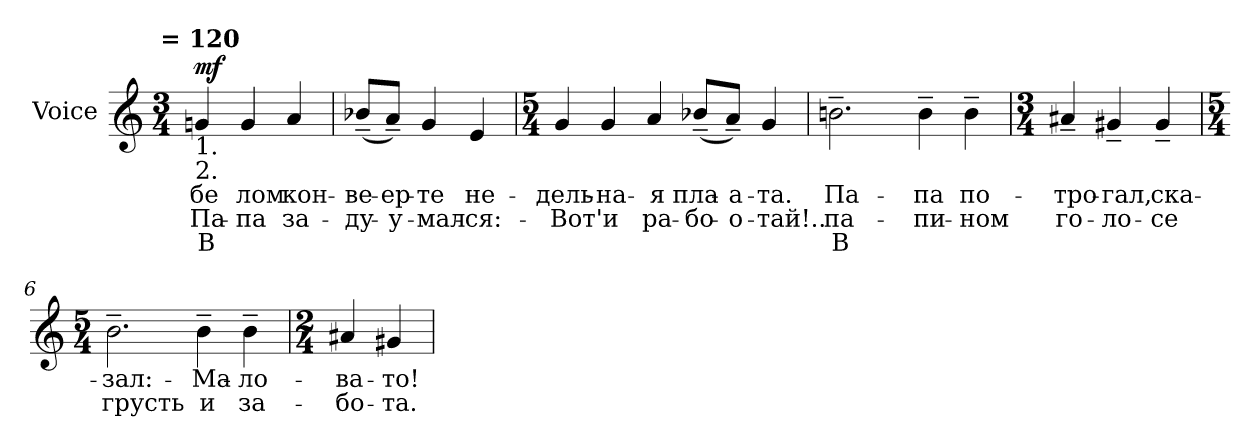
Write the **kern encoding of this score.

**kern	**text	**text	**text	**dynam
*part1	*part1	*part1	*part1	*part1
*staff1	*staff1	*staff1	*staff1	*staff1
*I"Voice	*	*	*	*
*I'Vo.	*	*	*	*
*clefG2	*	*	*	*
*k[]	*	*	*	*
!!LO:TX:omd:t= = 120
*M3/4	*	*	*	*
*MM120	*	*	*	*
=1	=1	=1	=1	=1
!LO:TX:b:t=1.	!	!	!	!
!LO:TX:b:t=2.	!	!	!	!
!	!	!	!	!LO:DY:a
4gni/	бе	Па-	В	mf
4g/	лом	-па	.	.
4a/	кон-	за-	.	.
=2	=2	=2	=2	=2
(<8b-X~/L	-ве-	-ду-	.	.
8a~/J)	-ер-	-у-	.	.
4g/	-те	-мал-	.	.
4e/	не-	-ся:-	.	.
=3	=3	=3	=3	=3
*M5/4	*	*	*	*
4g/	-дель-	-Вот	.	.
4g/	-на-	'и	.	.
4a/	-я	ра-	.	.
(<8b-X~/L	пла-	-бо-	.	.
8a~/J)	-а-	-о-	.	.
4g/	-та.	-тай!..	.	.
=4	=4	=4	=4	=4
2.bn~\	Па-	па-	В	.
4b~\	-па	-пи-	.	.
4b~\	по-	ном	.	.
!!LO:LB:g=z
=5	=5	=5	=5	=5
*M3/4	*	*	*	*
4a#X~/	-тро-	го-	.	.
4g#X~/	-гал,	-ло-	.	.
4g#~/	ска-	-се	.	.
=6	=6	=6	=6	=6
*M5/4	*	*	*	*
2.b~\	-зал:-	грусть	.	.
4b~\	-Ма-	и	.	.
4b~\	-ло-	за-	.	.
=7	=7	=7	=7	=7
*M2/4	*	*	*	*
4a#X/	-ва-	-бо-	.	.
4g#X/	-то!	-та.	.	.
=	=	=	=	=
*-	*-	*-	*-	*-
